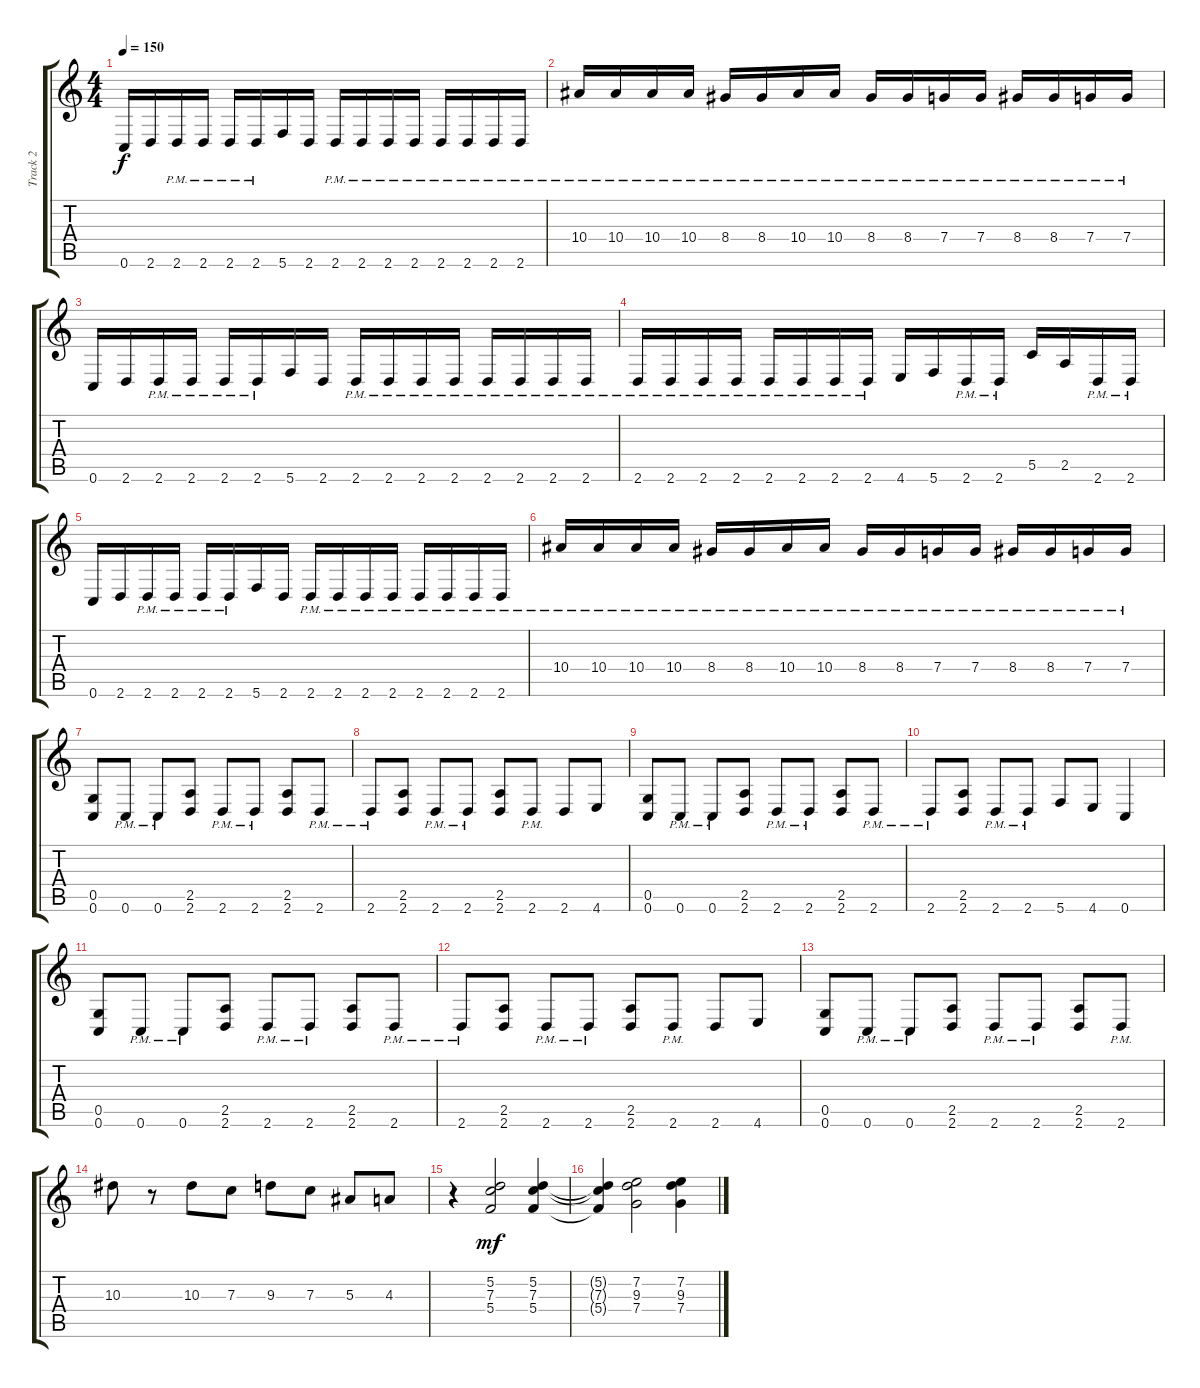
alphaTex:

\track ("Track 2" "Track 2") {instrument distortionguitar}
\staff {score tabs}
\tuning (D4 A3 F3 C3 G2 C2) {hide}
\ts (4 4)
\tempo 150
\clef g2
\ks c
0.6.16{dy f} 2.6.16 2.6{pm}.16 2.6{pm}.16 2.6{pm}.16 2.6{pm}.16 5.6.16 2.6.16 2.6{pm}.16 2.6{pm}.16 2.6{pm}.16 2.6{pm}.16 2.6{pm}.16 2.6{pm}.16 2.6{pm}.16 2.6{pm}.16 |
10.4{pm}.16 10.4{pm}.16 10.4{pm}.16 10.4{pm}.16 8.4{pm}.16 8.4{pm}.16 10.4{pm}.16 10.4{pm}.16 8.4{pm}.16 8.4{pm}.16 7.4{pm}.16 7.4{pm}.16 8.4{pm}.16 8.4{pm}.16 7.4{pm}.16 7.4{pm}.16 |
0.6.16 2.6.16 2.6{pm}.16 2.6{pm}.16 2.6{pm}.16 2.6{pm}.16 5.6.16 2.6.16 2.6{pm}.16 2.6{pm}.16 2.6{pm}.16 2.6{pm}.16 2.6{pm}.16 2.6{pm}.16 2.6{pm}.16 2.6{pm}.16 |
2.6{pm}.16 2.6{pm}.16 2.6{pm}.16 2.6{pm}.16 2.6{pm}.16 2.6{pm}.16 2.6{pm}.16 2.6{pm}.16 4.6.16 5.6.16 2.6{pm}.16 2.6{pm}.16 5.5.16 2.5.16 2.6{pm}.16 2.6{pm}.16 |
0.6.16 2.6.16 2.6{pm}.16 2.6{pm}.16 2.6{pm}.16 2.6{pm}.16 5.6.16 2.6.16 2.6{pm}.16 2.6{pm}.16 2.6{pm}.16 2.6{pm}.16 2.6{pm}.16 2.6{pm}.16 2.6{pm}.16 2.6{pm}.16 |
10.4{pm}.16 10.4{pm}.16 10.4{pm}.16 10.4{pm}.16 8.4{pm}.16 8.4{pm}.16 10.4{pm}.16 10.4{pm}.16 8.4{pm}.16 8.4{pm}.16 7.4{pm}.16 7.4{pm}.16 8.4{pm}.16 8.4{pm}.16 7.4{pm}.16 7.4{pm}.16 |
(0.5 0.6).8 0.6{pm}.8 0.6{pm}.8 (2.5 2.6).8 2.6{pm}.8 2.6{pm}.8 (2.5 2.6).8 2.6{pm}.8 |
2.6{pm}.8 (2.5 2.6).8 2.6{pm}.8 2.6{pm}.8 (2.5 2.6).8 2.6{pm}.8 2.6.8 4.6.8 |
(0.5 0.6).8 0.6{pm}.8 0.6{pm}.8 (2.5 2.6).8 2.6{pm}.8 2.6{pm}.8 (2.5 2.6).8 2.6{pm}.8 |
2.6{pm}.8 (2.5 2.6).8 2.6{pm}.8 2.6{pm}.8 5.6.8 4.6.8 0.6.4 |
(0.5 0.6).8 0.6{pm}.8 0.6{pm}.8 (2.5 2.6).8 2.6{pm}.8 2.6{pm}.8 (2.5 2.6).8 2.6{pm}.8 |
2.6{pm}.8 (2.5 2.6).8 2.6{pm}.8 2.6{pm}.8 (2.5 2.6).8 2.6{pm}.8 2.6.8 4.6.8 |
(0.5 0.6).8 0.6{pm}.8 0.6{pm}.8 (2.5 2.6).8 2.6{pm}.8 2.6{pm}.8 (2.5 2.6).8 2.6{pm}.8 |
10.3.8 r.8 10.3.8 7.3.8 9.3.8 7.3.8 5.3.8 4.3.8 |
r.4 (5.2 7.3 5.4).2{dy mf} (5.2 7.3 5.4).4 |
(5.2{t} 7.3{t} 5.4{t}).4 (7.2 9.3 7.4).2 (7.2 9.3 7.4).4
